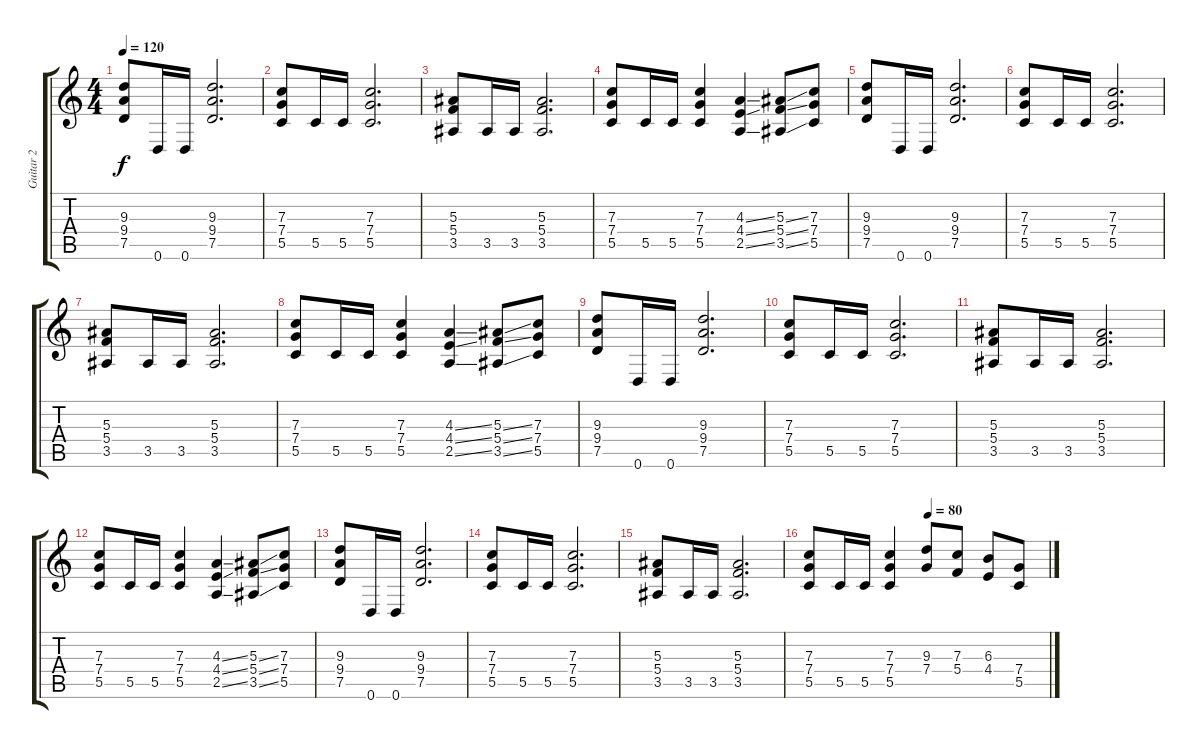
\track ("Guitar 2" "Guitar 2") {instrument distortionguitar}
\staff {score tabs}
\tuning (D4 A3 F3 C3 G2 D2) {hide}
\ts (4 4)
\tempo 120
\clef g2
\ks c
(9.3 9.4 7.5).8{dy f} 0.6.16 0.6.16 (9.3 9.4 7.5).2{d} |
(7.3 7.4 5.5).8 5.5.16 5.5.16 (7.3 7.4 5.5).2{d} |
(5.3 5.4 3.5).8 3.5.16 3.5.16 (5.3 5.4 3.5).2{d} |
(7.3 7.4 5.5).8 5.5.16 5.5.16 (7.3 7.4 5.5).4 (4.3{ss} 4.4{ss} 2.5{ss}).4 (5.3{ss} 5.4{ss} 3.5{ss}).8 (7.3 7.4 5.5).8 |
(9.3 9.4 7.5).8 0.6.16 0.6.16 (9.3 9.4 7.5).2{d} |
(7.3 7.4 5.5).8 5.5.16 5.5.16 (7.3 7.4 5.5).2{d} |
(5.3 5.4 3.5).8 3.5.16 3.5.16 (5.3 5.4 3.5).2{d} |
(7.3 7.4 5.5).8 5.5.16 5.5.16 (7.3 7.4 5.5).4 (4.3{ss} 4.4{ss} 2.5{ss}).4 (5.3{ss} 5.4{ss} 3.5{ss}).8 (7.3 7.4 5.5).8 |
(9.3 9.4 7.5).8 0.6.16 0.6.16 (9.3 9.4 7.5).2{d} |
(7.3 7.4 5.5).8 5.5.16 5.5.16 (7.3 7.4 5.5).2{d} |
(5.3 5.4 3.5).8 3.5.16 3.5.16 (5.3 5.4 3.5).2{d} |
(7.3 7.4 5.5).8 5.5.16 5.5.16 (7.3 7.4 5.5).4 (4.3{ss} 4.4{ss} 2.5{ss}).4 (5.3{ss} 5.4{ss} 3.5{ss}).8 (7.3 7.4 5.5).8 |
(9.3 9.4 7.5).8 0.6.16 0.6.16 (9.3 9.4 7.5).2{d} |
(7.3 7.4 5.5).8 5.5.16 5.5.16 (7.3 7.4 5.5).2{d} |
(5.3 5.4 3.5).8 3.5.16 3.5.16 (5.3 5.4 3.5).2{d} |
\tempo (80 0.5)
(7.3 7.4 5.5).8 5.5.16 5.5.16 (7.3 7.4 5.5).4 (9.3 7.4).8 (7.3 5.4).8 (6.3 4.4).8 (7.4 5.5).8
